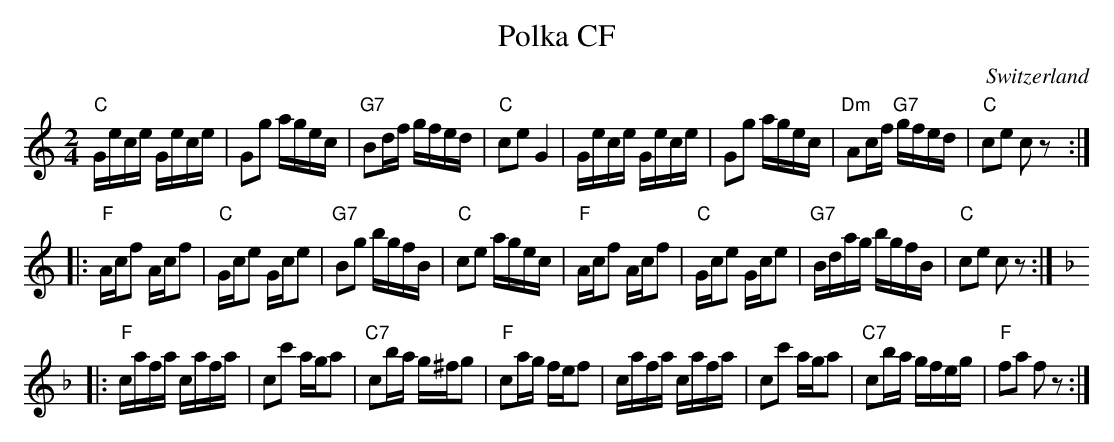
X:1
T: Polka CF
M:2/4
L:1/16
O:Switzerland
K:C major
"C"Gece Gece | G2g2 agec | "G7"B2df gfed | "C"c2e2 G4 | Gece Gece | G2g2 agec | "Dm"A2cf "G7"gfed | "C"c2e2 c2 z2 :|
|: "F"Acf2 Acf2 | "C"Gce2 Gce2 | "G7"B2g2 bgfB | "C"c2e2 agec | "F"Acf2 Acf2 | "C"Gce2 Gce2 | "G7"Bdag bgfB | "C"c2e2 c2 z2 :|
K:F
|: "F"cafa cafa | c2c'2 aga2 | "C7"c2ba g^fg2 | "F"c2ag fef2 | cafa cafa | c2c'2 aga2 | "C7"c2ba gfeg | "F"f2a2 f2 z2 :|
